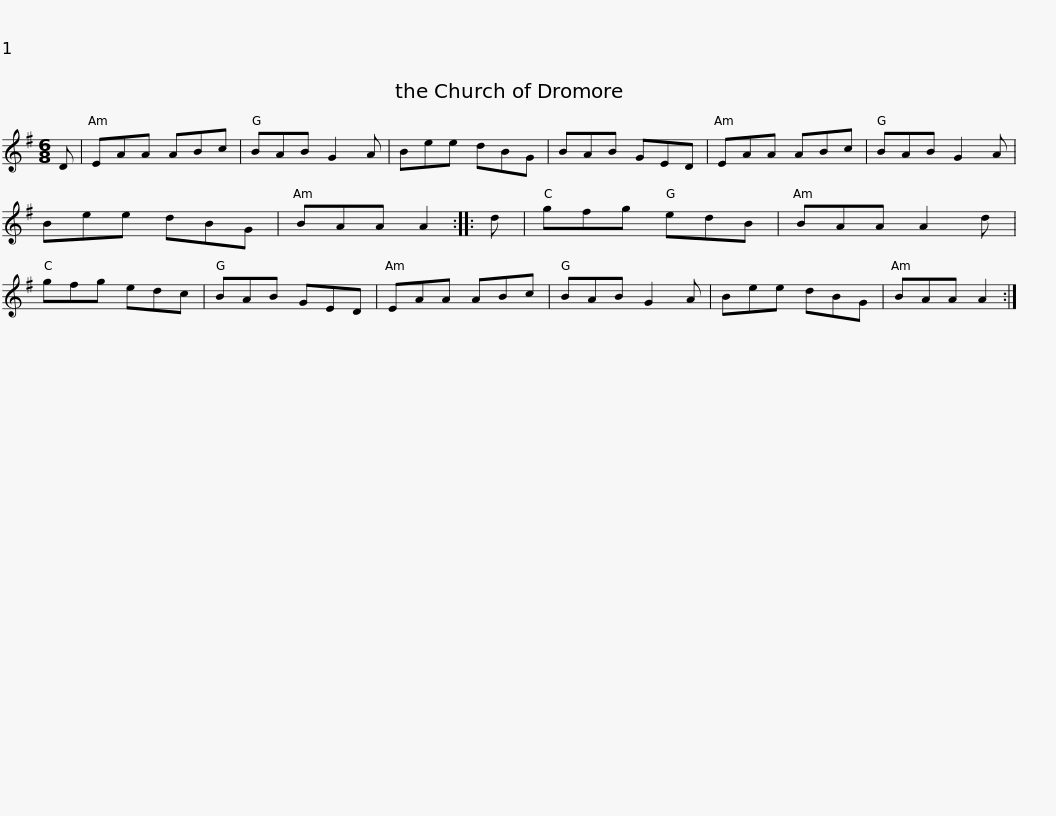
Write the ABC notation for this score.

X:1
L:1/8
M:6/8
I:linebreak $
K:G
V:1 treble
V:1
 D | EAA ABc | BAB G2 A | Bee dBG | BAB GED | %5
 EAA ABc | BAB G2 A | Bee dBG |$ BAA A2 :: d | %10
 gfg edB | BAA A2 d | gfg edc | BAB GED | EAA ABc | %15
 BAB G2 A |$ Bee dBG | BAA A2 :| %18
